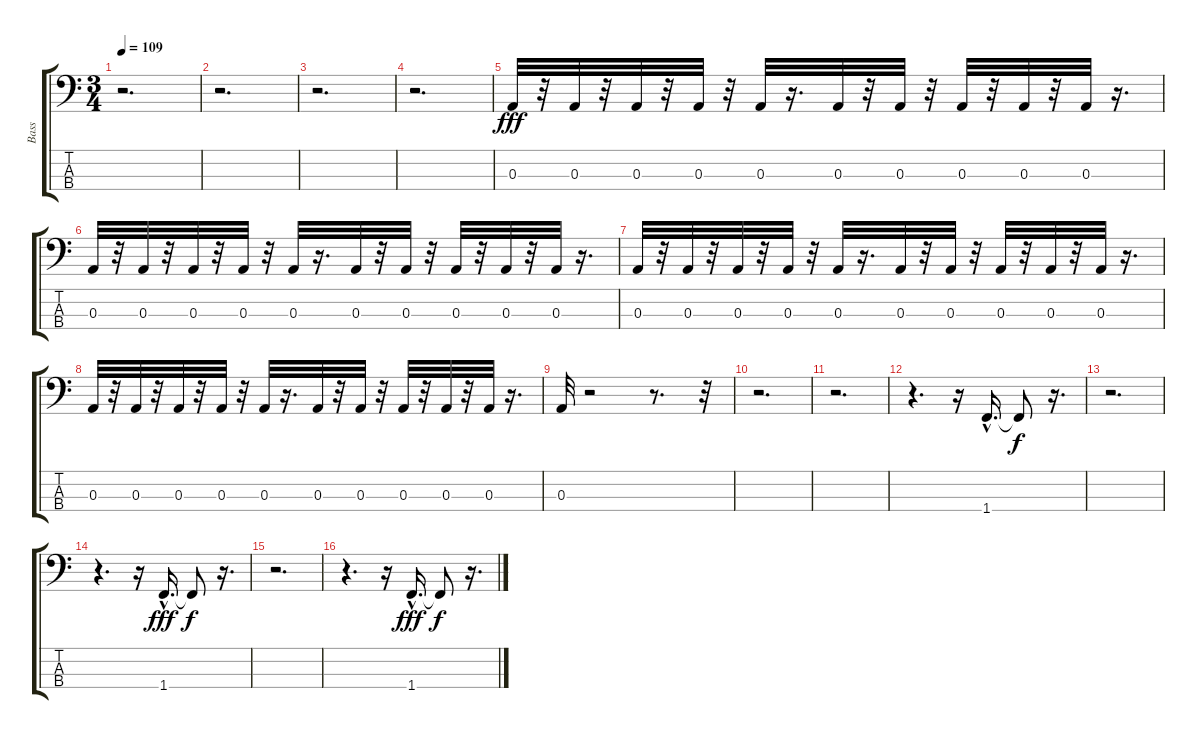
\track ("Bass" "Bass") {instrument electricbasspick}
\staff {score tabs}
\tuning (G2 D2 A1 E1) {hide}
\ts (3 4)
\tempo 109
\clef f4
\ks c
r.2{d dy fff instrument electricbasspick} |
r.2{d} |
r.2{d} |
r.2{d} |
0.3.32 r.32 0.3.32 r.32 0.3.32 r.32 0.3.32 r.32 0.3.32 r.16{d} 0.3.32 r.32 0.3.32 r.32 0.3.32 r.32 0.3.32 r.32 0.3.32 r.16{d} |
0.3.32 r.32 0.3.32 r.32 0.3.32 r.32 0.3.32 r.32 0.3.32 r.16{d} 0.3.32 r.32 0.3.32 r.32 0.3.32 r.32 0.3.32 r.32 0.3.32 r.16{d} |
0.3.32 r.32 0.3.32 r.32 0.3.32 r.32 0.3.32 r.32 0.3.32 r.16{d} 0.3.32 r.32 0.3.32 r.32 0.3.32 r.32 0.3.32 r.32 0.3.32 r.16{d} |
0.3.32 r.32 0.3.32 r.32 0.3.32 r.32 0.3.32 r.32 0.3.32 r.16{d} 0.3.32 r.32 0.3.32 r.32 0.3.32 r.32 0.3.32 r.32 0.3.32 r.16{d} |
0.3.32 r.2 r.8{d} r.32 |
r.2{d} |
r.2{d} |
r.4{d} r.16 1.4{hac}.16{d} 1.4{t}.8{dy f} r.16{d} |
r.2{d} |
r.4{d} r.16 1.4{hac}.16{d dy fff} 1.4{t}.8{dy f} r.16{d} |
r.2{d} |
r.4{d} r.16 1.4{hac}.16{d dy fff} 1.4{t}.8{dy f} r.16{d}
